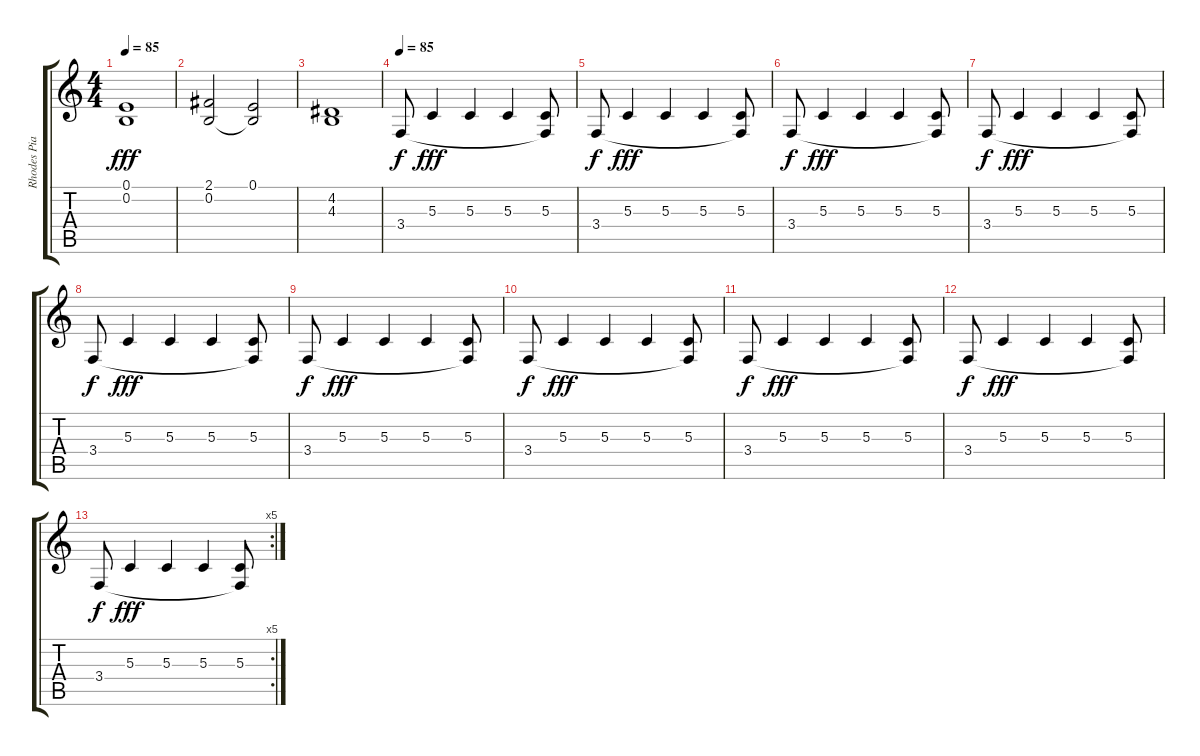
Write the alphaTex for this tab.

\track ("Rhodes Piano 4" "Rhodes Pia") {instrument electricpiano1}
\staff {score tabs}
\tuning (E4 B3 G3 D3 A2 E2) {hide}
\ts (4 4)
\tempo 85
\clef g2
\ks c
(0.1 0.2).1{dy fff} |
(2.1 0.2).2 (0.1 0.2{t}).2 |
(4.2 4.3).1 |
\tempo 85
3.4.8{dy f} 5.3.4{dy fff} 5.3.4 5.3.4 (5.3 3.4{t}).8 |
3.4.8{dy f} 5.3.4{dy fff} 5.3.4 5.3.4 (5.3 3.4{t}).8 |
3.4.8{dy f} 5.3.4{dy fff} 5.3.4 5.3.4 (5.3 3.4{t}).8 |
3.4.8{dy f} 5.3.4{dy fff} 5.3.4 5.3.4 (5.3 3.4{t}).8 |
3.4.8{dy f} 5.3.4{dy fff} 5.3.4 5.3.4 (5.3 3.4{t}).8 |
3.4.8{dy f} 5.3.4{dy fff} 5.3.4 5.3.4 (5.3 3.4{t}).8 |
3.4.8{dy f} 5.3.4{dy fff} 5.3.4 5.3.4 (5.3 3.4{t}).8 |
3.4.8{dy f} 5.3.4{dy fff} 5.3.4 5.3.4 (5.3 3.4{t}).8 |
3.4.8{dy f} 5.3.4{dy fff} 5.3.4 5.3.4 (5.3 3.4{t}).8 |
\rc 5
3.4.8{dy f} 5.3.4{dy fff} 5.3.4 5.3.4 (5.3 3.4{t}).8
